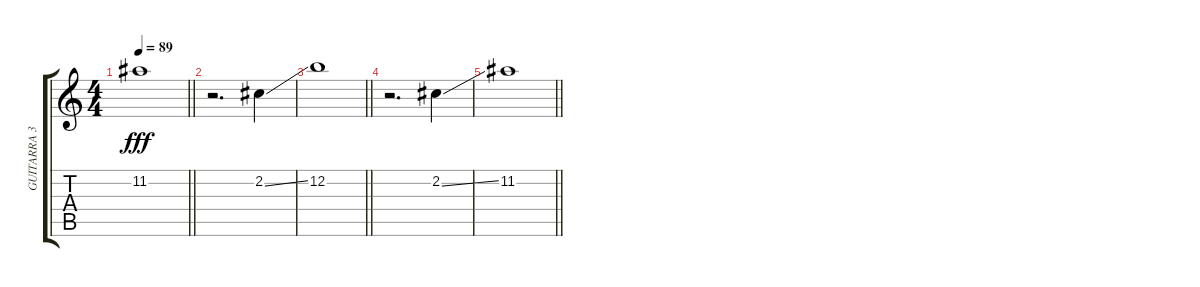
\track ("GUITARRA 3" "GUITARRA 3") {instrument overdrivenguitar}
\staff {score tabs}
\tuning (E4 B3 G3 D3 A2 E2) {hide}
\ts (4 4)
\tempo 89
\clef g2
\barLineRight lightlight
\ks c
11.2.1{dy fff} |
r.2{d} 2.2{ss}.4 |
\barLineRight lightlight
12.2.1 |
r.2{d} 2.2{ss}.4 |
\barLineRight lightlight
11.2.1
